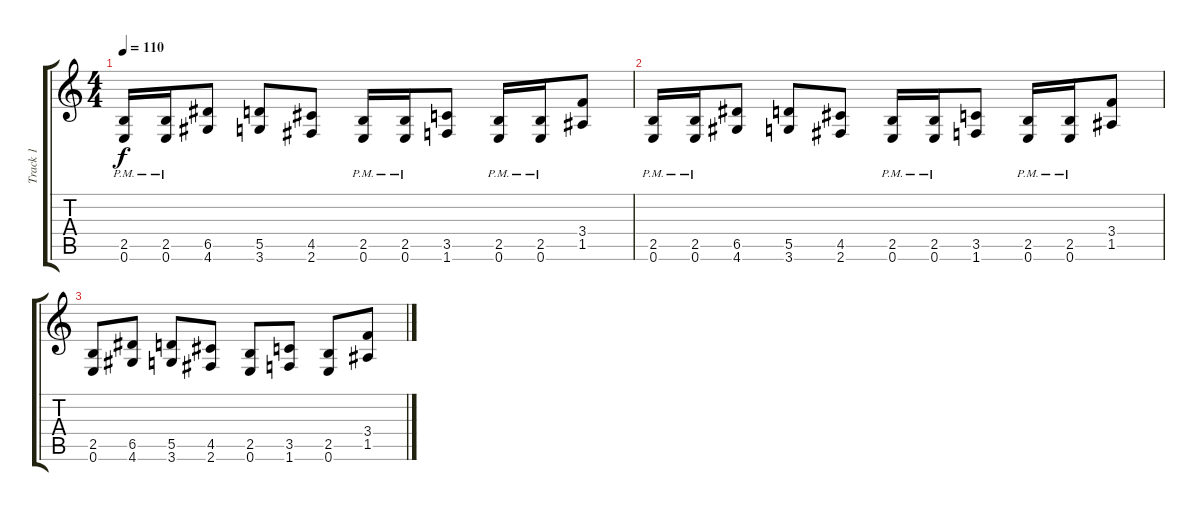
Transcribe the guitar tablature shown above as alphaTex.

\track ("Track 1" "Track 1") {instrument distortionguitar}
\staff {score tabs}
\tuning (E4 B3 G3 D3 A2 E2) {hide}
\ts (4 4)
\tempo 110
\clef g2
\ks c
(2.5{pm} 0.6{pm}).16{dy f} (2.5{pm} 0.6{pm}).16 (6.5 4.6).8 (5.5 3.6).8 (4.5 2.6).8 (2.5{pm} 0.6{pm}).16 (2.5{pm} 0.6{pm}).16 (3.5 1.6).8 (2.5{pm} 0.6{pm}).16 (2.5{pm} 0.6{pm}).16 (3.4 1.5).8 |
(2.5{pm} 0.6{pm}).16 (2.5{pm} 0.6{pm}).16 (6.5 4.6).8 (5.5 3.6).8 (4.5 2.6).8 (2.5{pm} 0.6{pm}).16 (2.5{pm} 0.6{pm}).16 (3.5 1.6).8 (2.5{pm} 0.6{pm}).16 (2.5{pm} 0.6{pm}).16 (3.4 1.5).8 |
(2.5 0.6).8 (6.5 4.6).8 (5.5 3.6).8 (4.5 2.6).8 (2.5 0.6).8 (3.5 1.6).8 (2.5 0.6).8 (3.4 1.5).8
